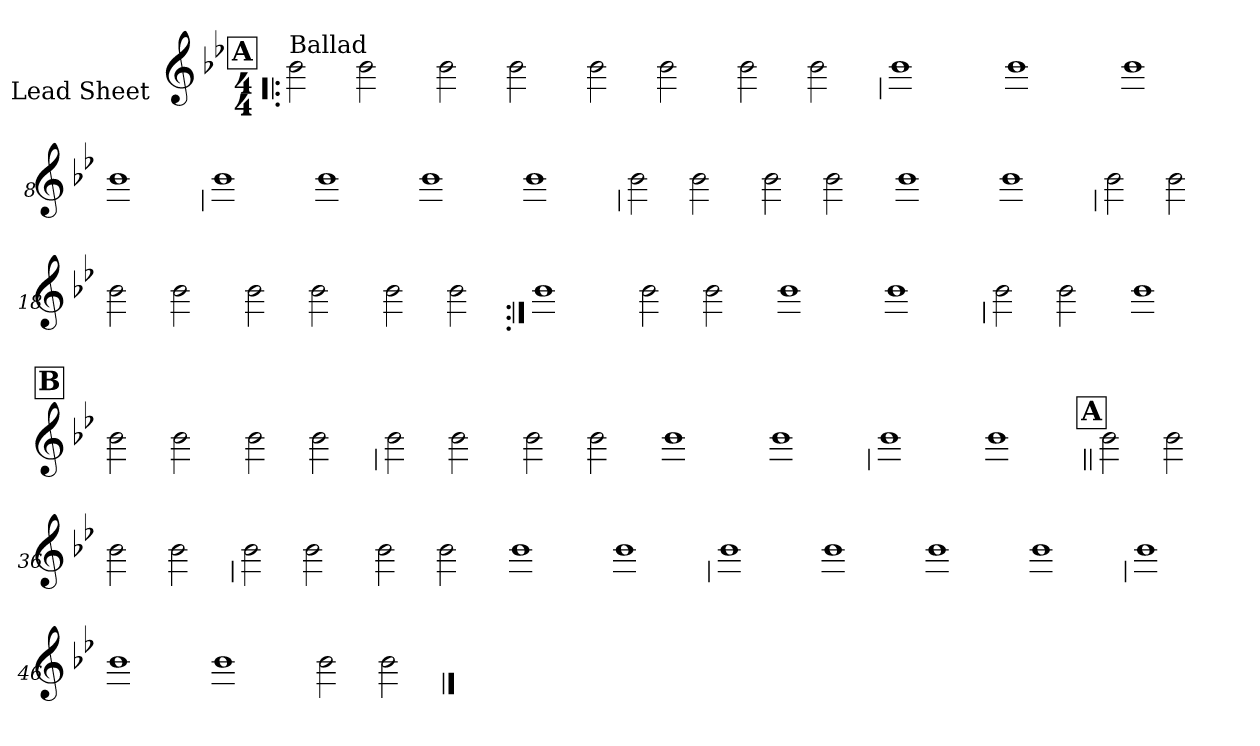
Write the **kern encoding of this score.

**kern
*part1
*staff1
*I"Lead Sheet
*stria0
*clefG2
*k[b-e-]
*B-:
*M4/4
!!LO:REH:place=s1:a:t=A
=1!|:
!LO:TX:a:t=Ballad
2b-
2b-
=2-
2b-
2b-
=3-
2b-
2b-
=4-
2b-
2b-
!!LO:LB:g=z
=5
1b-
=6-
1b-
=7-
1b-
=8-
1b-
!!LO:LB:g=z
=9
1b-
=10-
1b-
=11-
1b-
=12-
1b-
!!LO:LB:g=z
=13
2b-
2b-
=14-
2b-
2b-
=15-
1b-
=16-
1b-
!!LO:LB:g=z
=17
2b-
2b-
=18-
2b-
2b-
=19-
2b-
2b-
=20-
2b-
2b-
!!LO:LB:g=z
=21:|!
1b-
=22-
2b-
2b-
=23-
1b-
=24-
1b-
!!LO:LB:g=z
=25
2b-
2b-
=26-
1b-
!!LO:REH:place=s1:a:t=B
=27-
2b-
2b-
=28-
2b-
2b-
!!LO:LB:g=z
=29
2b-
2b-
=30-
2b-
2b-
=31-
1b-
=32-
1b-
!!LO:LB:g=z
=33
1b-
=34-
1b-
!!LO:REH:place=s1:a:t=A
=35||
2b-
2b-
=36-
2b-
2b-
!!LO:LB:g=z
=37
2b-
2b-
=38-
2b-
2b-
=39-
1b-
=40-
1b-
!!LO:LB:g=z
=41
1b-
=42-
1b-
=43-
1b-
=44-
1b-
!!LO:LB:g=z
=45
1b-
=46-
1b-
=47-
1b-
=48-
2b-
2b-
==
*-
